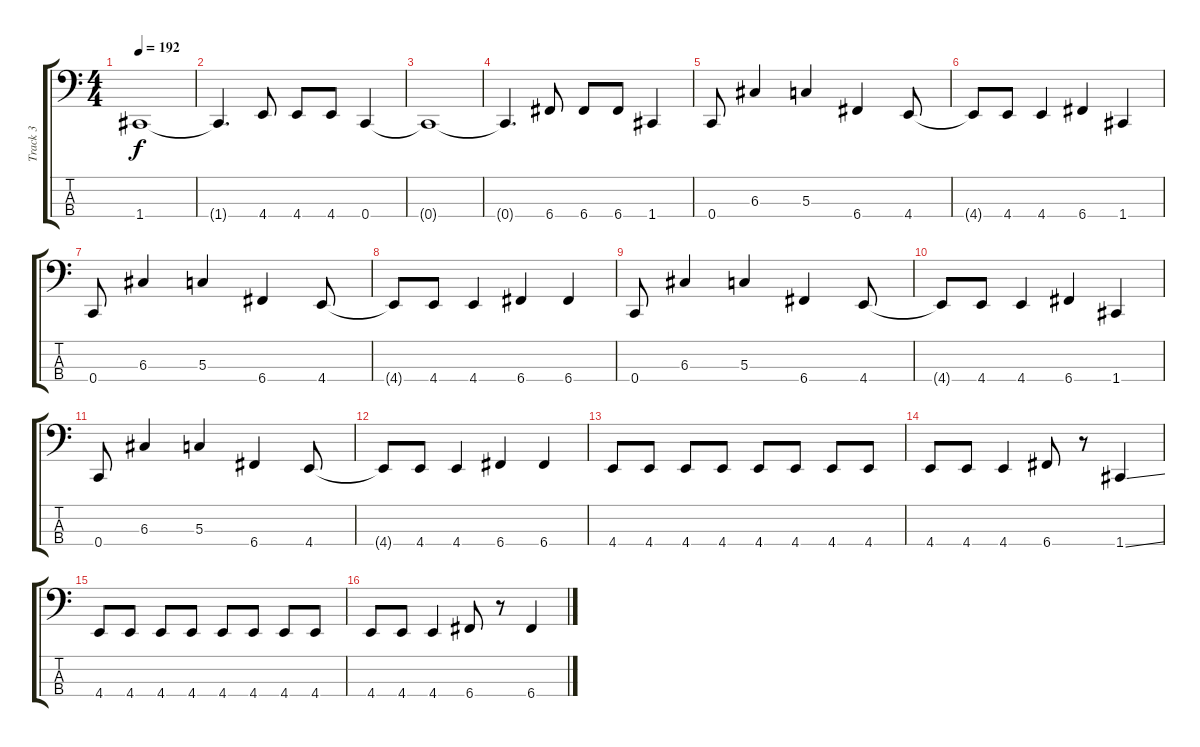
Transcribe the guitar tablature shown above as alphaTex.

\track ("Track 3" "Track 3") {instrument electricbasspick}
\staff {score tabs}
\tuning (F2 C2 G1 C1) {hide}
\ts (4 4)
\tempo 192
\clef f4
\ks c
1.4{t}.1{dy f} |
1.4{t}.4{d} 4.4.8 4.4.8 4.4.8 0.4.4 |
0.4{t}.1 |
0.4{t}.4{d} 6.4.8 6.4.8 6.4.8 1.4.4 |
0.4.8 6.3.4 5.3.4 6.4.4 4.4.8 |
4.4{t}.8 4.4.8 4.4.4 6.4.4 1.4.4 |
0.4.8 6.3.4 5.3.4 6.4.4 4.4.8 |
4.4{t}.8 4.4.8 4.4.4 6.4.4 6.4.4 |
0.4.8 6.3.4 5.3.4 6.4.4 4.4.8 |
4.4{t}.8 4.4.8 4.4.4 6.4.4 1.4.4 |
0.4.8 6.3.4 5.3.4 6.4.4 4.4.8 |
4.4{t}.8 4.4.8 4.4.4 6.4.4 6.4.4 |
4.4.8 4.4.8 4.4.8 4.4.8 4.4.8 4.4.8 4.4.8 4.4.8 |
4.4.8 4.4.8 4.4.4 6.4.8 r.8 1.4{ss}.4 |
4.4.8 4.4.8 4.4.8 4.4.8 4.4.8 4.4.8 4.4.8 4.4.8 |
4.4.8 4.4.8 4.4.4 6.4.8 r.8 6.4.4
